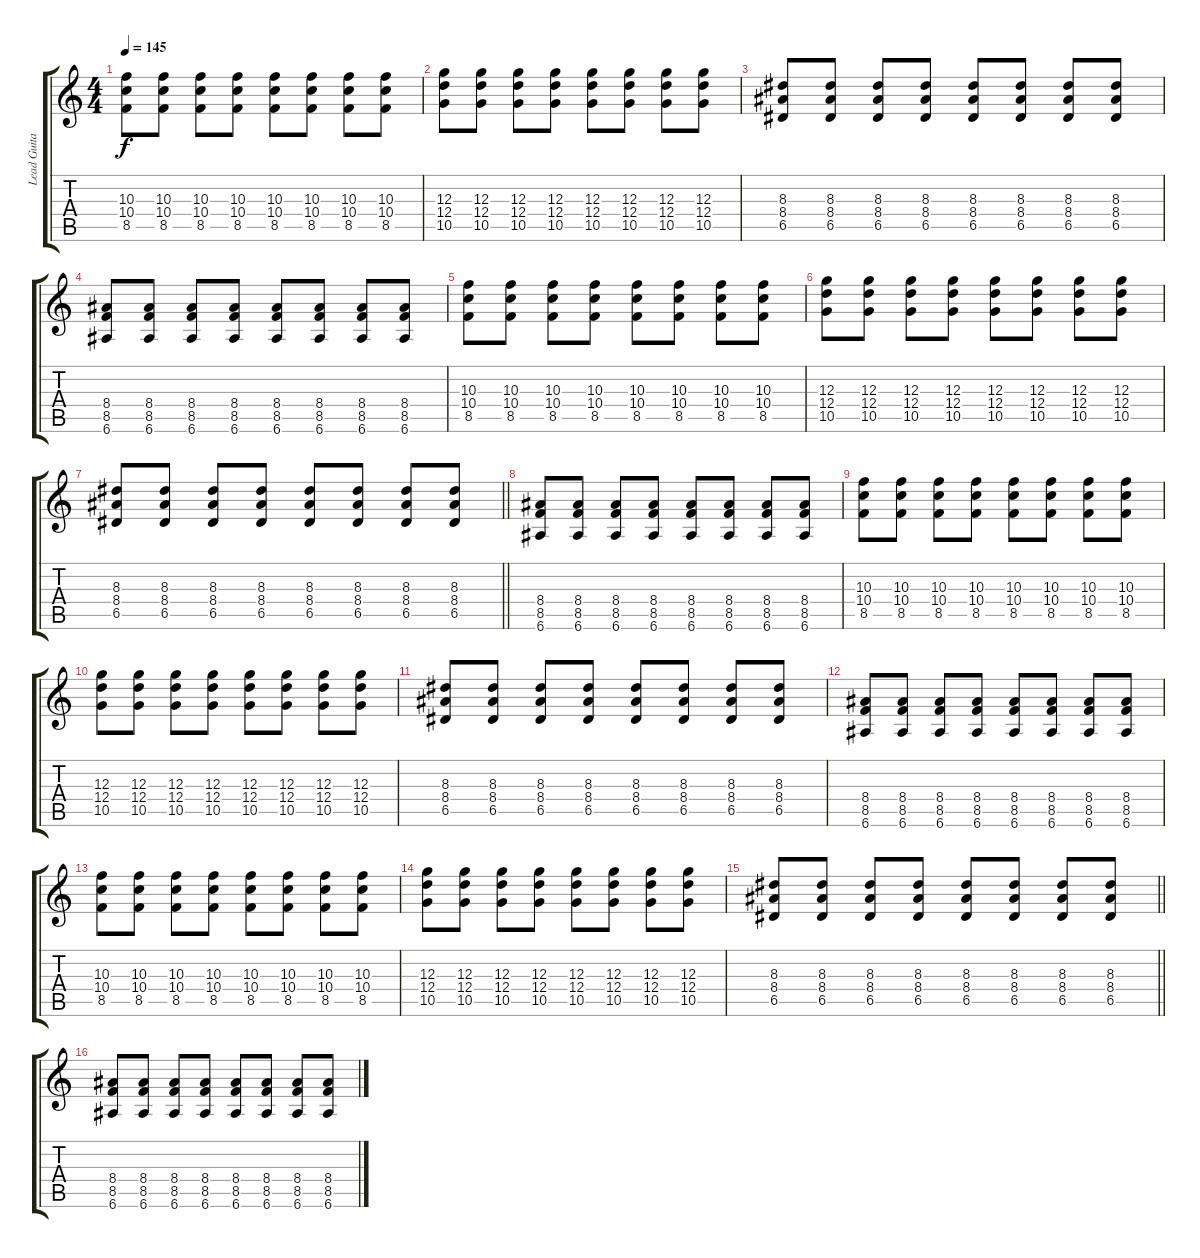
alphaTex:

\track ("Lead Guitar" "Lead Guita") {instrument overdrivenguitar}
\staff {score tabs}
\tuning (E4 B3 G3 D3 A2 E2) {hide}
\ts (4 4)
\tempo 145
\clef g2
\ks c
(10.3 10.4 8.5).8{dy f} (10.3 10.4 8.5).8 (10.3 10.4 8.5).8 (10.3 10.4 8.5).8 (10.3 10.4 8.5).8 (10.3 10.4 8.5).8 (10.3 10.4 8.5).8 (10.3 10.4 8.5).8 |
(12.3 12.4 10.5).8 (12.3 12.4 10.5).8 (12.3 12.4 10.5).8 (12.3 12.4 10.5).8 (12.3 12.4 10.5).8 (12.3 12.4 10.5).8 (12.3 12.4 10.5).8 (12.3 12.4 10.5).8 |
(8.3 8.4 6.5).8 (8.3 8.4 6.5).8 (8.3 8.4 6.5).8 (8.3 8.4 6.5).8 (8.3 8.4 6.5).8 (8.3 8.4 6.5).8 (8.3 8.4 6.5).8 (8.3 8.4 6.5).8 |
(8.4 8.5 6.6).8 (8.4 8.5 6.6).8 (8.4 8.5 6.6).8 (8.4 8.5 6.6).8 (8.4 8.5 6.6).8 (8.4 8.5 6.6).8 (8.4 8.5 6.6).8 (8.4 8.5 6.6).8 |
(10.3 10.4 8.5).8 (10.3 10.4 8.5).8 (10.3 10.4 8.5).8 (10.3 10.4 8.5).8 (10.3 10.4 8.5).8 (10.3 10.4 8.5).8 (10.3 10.4 8.5).8 (10.3 10.4 8.5).8 |
(12.3 12.4 10.5).8 (12.3 12.4 10.5).8 (12.3 12.4 10.5).8 (12.3 12.4 10.5).8 (12.3 12.4 10.5).8 (12.3 12.4 10.5).8 (12.3 12.4 10.5).8 (12.3 12.4 10.5).8 |
\barLineRight lightlight
(8.3 8.4 6.5).8 (8.3 8.4 6.5).8 (8.3 8.4 6.5).8 (8.3 8.4 6.5).8 (8.3 8.4 6.5).8 (8.3 8.4 6.5).8 (8.3 8.4 6.5).8 (8.3 8.4 6.5).8 |
(8.4 8.5 6.6).8 (8.4 8.5 6.6).8 (8.4 8.5 6.6).8 (8.4 8.5 6.6).8 (8.4 8.5 6.6).8 (8.4 8.5 6.6).8 (8.4 8.5 6.6).8 (8.4 8.5 6.6).8 |
(10.3 10.4 8.5).8 (10.3 10.4 8.5).8 (10.3 10.4 8.5).8 (10.3 10.4 8.5).8 (10.3 10.4 8.5).8 (10.3 10.4 8.5).8 (10.3 10.4 8.5).8 (10.3 10.4 8.5).8 |
(12.3 12.4 10.5).8 (12.3 12.4 10.5).8 (12.3 12.4 10.5).8 (12.3 12.4 10.5).8 (12.3 12.4 10.5).8 (12.3 12.4 10.5).8 (12.3 12.4 10.5).8 (12.3 12.4 10.5).8 |
(8.3 8.4 6.5).8 (8.3 8.4 6.5).8 (8.3 8.4 6.5).8 (8.3 8.4 6.5).8 (8.3 8.4 6.5).8 (8.3 8.4 6.5).8 (8.3 8.4 6.5).8 (8.3 8.4 6.5).8 |
(8.4 8.5 6.6).8 (8.4 8.5 6.6).8 (8.4 8.5 6.6).8 (8.4 8.5 6.6).8 (8.4 8.5 6.6).8 (8.4 8.5 6.6).8 (8.4 8.5 6.6).8 (8.4 8.5 6.6).8 |
(10.3 10.4 8.5).8 (10.3 10.4 8.5).8 (10.3 10.4 8.5).8 (10.3 10.4 8.5).8 (10.3 10.4 8.5).8 (10.3 10.4 8.5).8 (10.3 10.4 8.5).8 (10.3 10.4 8.5).8 |
(12.3 12.4 10.5).8 (12.3 12.4 10.5).8 (12.3 12.4 10.5).8 (12.3 12.4 10.5).8 (12.3 12.4 10.5).8 (12.3 12.4 10.5).8 (12.3 12.4 10.5).8 (12.3 12.4 10.5).8 |
\barLineRight lightlight
(8.3 8.4 6.5).8 (8.3 8.4 6.5).8 (8.3 8.4 6.5).8 (8.3 8.4 6.5).8 (8.3 8.4 6.5).8 (8.3 8.4 6.5).8 (8.3 8.4 6.5).8 (8.3 8.4 6.5).8 |
(8.4 8.5 6.6).8 (8.4 8.5 6.6).8 (8.4 8.5 6.6).8 (8.4 8.5 6.6).8 (8.4 8.5 6.6).8 (8.4 8.5 6.6).8 (8.4 8.5 6.6).8 (8.4 8.5 6.6).8
